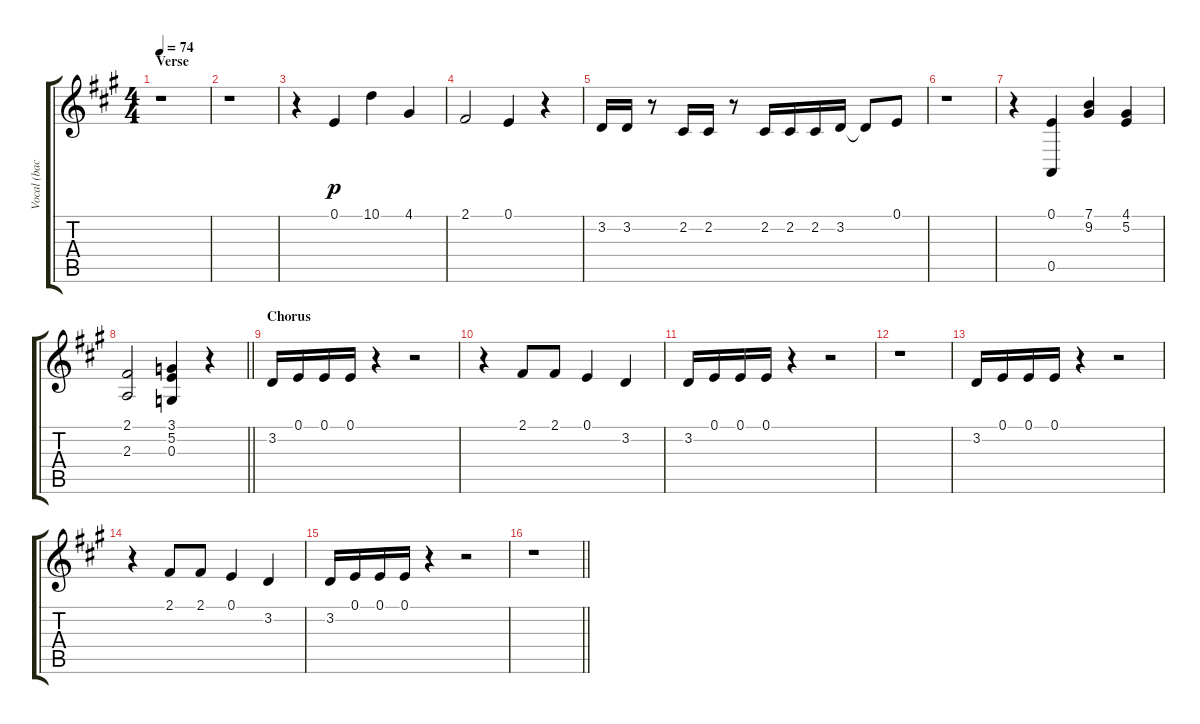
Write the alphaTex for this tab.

\track ("Vocal (backup)" "Vocal (bac") {instrument rockorgan}
\staff {score tabs}
\tuning (E4 B3 G3 D3 A2 E2) {hide}
\ts (4 4)
\section ("" "Verse")
\tempo 74
\clef g2
\ks a
r.1{dy p} |
r.1 |
r.4 0.1.4 10.1.4 4.1.4 |
2.1.2 0.1.4 r.4 |
3.2.16 3.2.16 r.8 2.2.16 2.2.16 r.8 2.2.16 2.2.16 2.2.16 3.2.16 3.2{t}.8 0.1.8 |
r.1 |
r.4 (0.1 0.5).4 (7.1 9.2).4 (4.1 5.2).4 |
\barLineRight lightlight
(2.1 2.3).2 (3.1 5.2 0.3).4 r.4 |
\section ("" "Chorus")
3.2.16 0.1.16 0.1.16 0.1.16 r.4 r.2 |
r.4 2.1.8 2.1.8 0.1.4 3.2.4 |
3.2.16 0.1.16 0.1.16 0.1.16 r.4 r.2 |
r.1 |
3.2.16 0.1.16 0.1.16 0.1.16 r.4 r.2 |
r.4 2.1.8 2.1.8 0.1.4 3.2.4 |
3.2.16 0.1.16 0.1.16 0.1.16 r.4 r.2 |
\barLineRight lightlight
r.1
